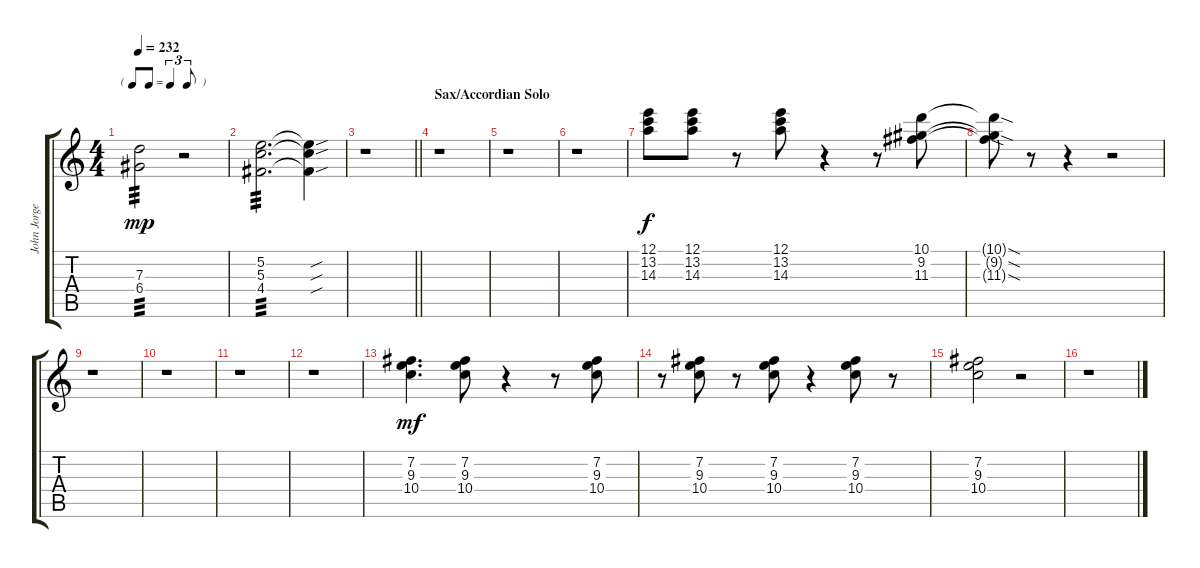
\track ("John Jorgenson - Lead" "John Jorge") {instrument acousticguitarsteel}
\staff {score tabs}
\tuning (E4 B3 G3 D3 A2 E2) {hide}
\ts (4 4)
\tf triplet8th
\tempo 232
\clef g2
\ks c
(7.3 6.4).2{tp 3 dy mp} r.2 |
(5.2 5.3 4.4).2{d tp 3} (5.2{sou t} 5.3{sou t} 4.4{sou t}).4 |
\barLineRight lightlight
r.1 |
\section ("" "Sax/Accordian Solo")
r.1 |
r.1 |
r.1 |
(12.1 13.2 14.3).8{dy f} (12.1 13.2 14.3).8 r.8 (12.1 13.2 14.3).8 r.4 r.8 (10.1 9.2 11.3).8 |
(10.1{sod t} 9.2{sod t} 11.3{sod t}).8 r.8 r.4 r.2 |
r.1 |
r.1 |
r.1 |
r.1 |
(7.2 9.3 10.4).4{d dy mf} (7.2 9.3 10.4).8 r.4 r.8 (7.2 9.3 10.4).8 |
r.8 (7.2 9.3 10.4).8 r.8 (7.2 9.3 10.4).8 r.4 (7.2 9.3 10.4).8 r.8 |
(7.2 9.3 10.4).2 r.2 |
r.1
